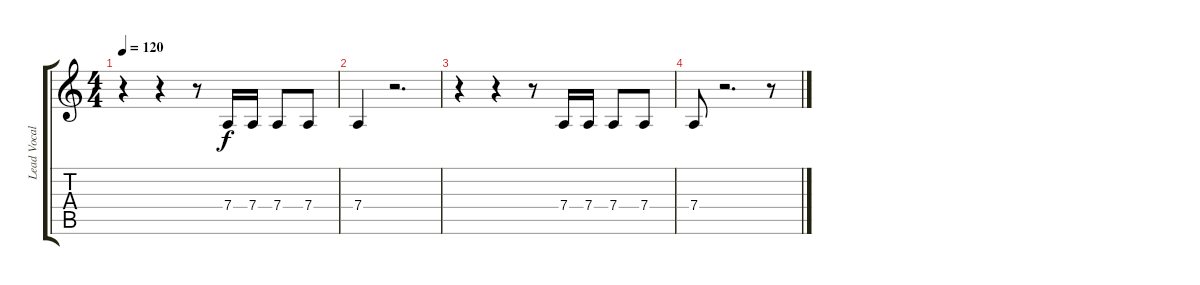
\track ("Lead Vocal" "Lead Vocal") {instrument tenorsax}
\staff {score tabs}
\tuning (E4 B3 G3 D3 A2 E2) {hide}
\ts (4 4)
\tempo 120
\clef g2
\ks c
r.4{dy f} r.4 r.8 7.4.16 7.4.16 7.4.8 7.4.8 |
7.4.4 r.2{d} |
r.4 r.4 r.8 7.4.16 7.4.16 7.4.8 7.4.8 |
7.4.8 r.2{d} r.8
